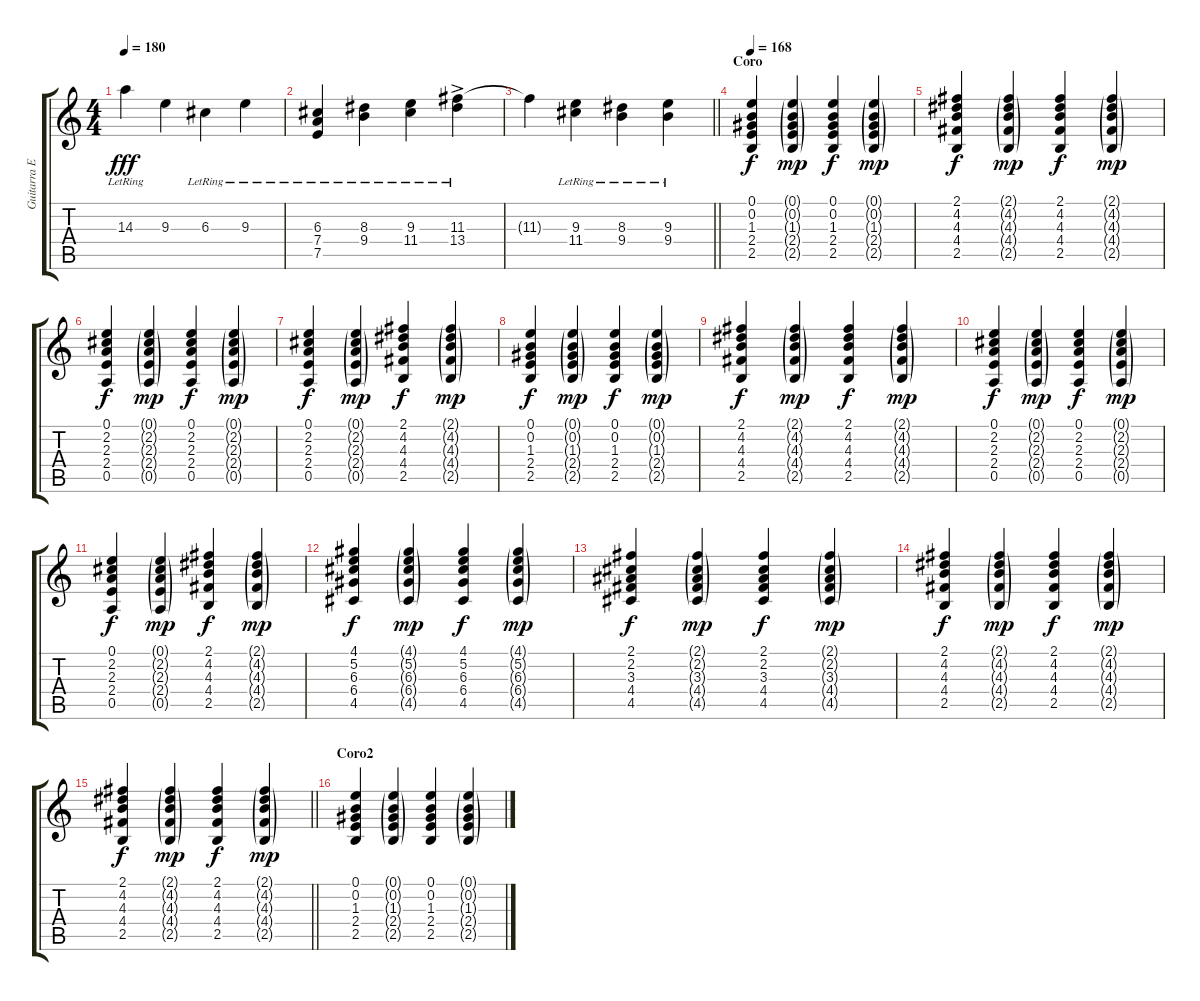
\track ("Guitarra Electrica" "Guitarra E") {instrument overdrivenguitar}
\staff {score tabs}
\tuning (E4 B3 G3 D3 A2 E2) {hide}
\ts (4 4)
\tempo 180
\clef g2
\ks c
14.3{lr}.4{dy fff} 9.3.4 6.3{lr}.4 9.3{lr}.4 |
(6.3 7.4{lr} 7.5).4 (8.3{lr} 9.4).4 (9.3{lr} 11.4).4 (11.3{ac lr} 13.4{ac}).4 |
\barLineRight lightlight
11.3{t}.4 (9.3{lr} 11.4{lr}).4 (8.3{lr} 9.4{lr}).4 (9.3{lr} 9.4{lr}).4 |
\section ("" "Coro")
\tempo 168
(0.1 0.2 1.3 2.4 2.5).4{dy f} (0.1{g} 0.2{g} 1.3{g} 2.4{g} 2.5{g}).4{dy mp} (0.1 0.2 1.3 2.4 2.5).4{dy f} (0.1{g} 0.2{g} 1.3{g} 2.4{g} 2.5{g}).4{dy mp} |
(2.1 4.2 4.3 4.4 2.5).4{dy f} (2.1{g} 4.2{g} 4.3{g} 4.4{g} 2.5{g}).4{dy mp} (2.1 4.2 4.3 4.4 2.5).4{dy f} (2.1{g} 4.2{g} 4.3{g} 4.4{g} 2.5{g}).4{dy mp} |
(0.1 2.2 2.3 2.4 0.5).4{dy f} (0.1{g} 2.2{g} 2.3{g} 2.4{g} 0.5{g}).4{dy mp} (0.1 2.2 2.3 2.4 0.5).4{dy f} (0.1{g} 2.2{g} 2.3{g} 2.4{g} 0.5{g}).4{dy mp} |
(0.1 2.2 2.3 2.4 0.5).4{dy f} (0.1{g} 2.2{g} 2.3{g} 2.4{g} 0.5{g}).4{dy mp} (2.1 4.2 4.3 4.4 2.5).4{dy f} (2.1{g} 4.2{g} 4.3{g} 4.4{g} 2.5{g}).4{dy mp} |
(0.1 0.2 1.3 2.4 2.5).4{dy f} (0.1{g} 0.2{g} 1.3{g} 2.4{g} 2.5{g}).4{dy mp} (0.1 0.2 1.3 2.4 2.5).4{dy f} (0.1{g} 0.2{g} 1.3{g} 2.4{g} 2.5{g}).4{dy mp} |
(2.1 4.2 4.3 4.4 2.5).4{dy f} (2.1{g} 4.2{g} 4.3{g} 4.4{g} 2.5{g}).4{dy mp} (2.1 4.2 4.3 4.4 2.5).4{dy f} (2.1{g} 4.2{g} 4.3{g} 4.4{g} 2.5{g}).4{dy mp} |
(0.1 2.2 2.3 2.4 0.5).4{dy f} (0.1{g} 2.2{g} 2.3{g} 2.4{g} 0.5{g}).4{dy mp} (0.1 2.2 2.3 2.4 0.5).4{dy f} (0.1{g} 2.2{g} 2.3{g} 2.4{g} 0.5{g}).4{dy mp} |
(0.1 2.2 2.3 2.4 0.5).4{dy f} (0.1{g} 2.2{g} 2.3{g} 2.4{g} 0.5{g}).4{dy mp} (2.1 4.2 4.3 4.4 2.5).4{dy f} (2.1{g} 4.2{g} 4.3{g} 4.4{g} 2.5{g}).4{dy mp} |
(4.1 5.2 6.3 6.4 4.5).4{dy f} (4.1{g} 5.2{g} 6.3{g} 6.4{g} 4.5{g}).4{dy mp} (4.1 5.2 6.3 6.4 4.5).4{dy f} (4.1{g} 5.2{g} 6.3{g} 6.4{g} 4.5{g}).4{dy mp} |
(2.1 2.2 3.3 4.4 4.5).4{dy f} (2.1{g} 2.2{g} 3.3{g} 4.4{g} 4.5{g}).4{dy mp} (2.1 2.2 3.3 4.4 4.5).4{dy f} (2.1{g} 2.2{g} 3.3{g} 4.4{g} 4.5{g}).4{dy mp} |
(2.1 4.2 4.3 4.4 2.5).4{dy f} (2.1{g} 4.2{g} 4.3{g} 4.4{g} 2.5{g}).4{dy mp} (2.1 4.2 4.3 4.4 2.5).4{dy f} (2.1{g} 4.2{g} 4.3{g} 4.4{g} 2.5{g}).4{dy mp} |
\barLineRight lightlight
(2.1 4.2 4.3 4.4 2.5).4{dy f} (2.1{g} 4.2{g} 4.3{g} 4.4{g} 2.5{g}).4{dy mp} (2.1 4.2 4.3 4.4 2.5).4{dy f} (2.1{g} 4.2{g} 4.3{g} 4.4{g} 2.5{g}).4{dy mp} |
\section ("" "Coro2")
(0.1 0.2 1.3 2.4 2.5).4 (0.1{g} 0.2{g} 1.3{g} 2.4{g} 2.5{g}).4 (0.1 0.2 1.3 2.4 2.5).4 (0.1{g} 0.2{g} 1.3{g} 2.4{g} 2.5{g}).4
